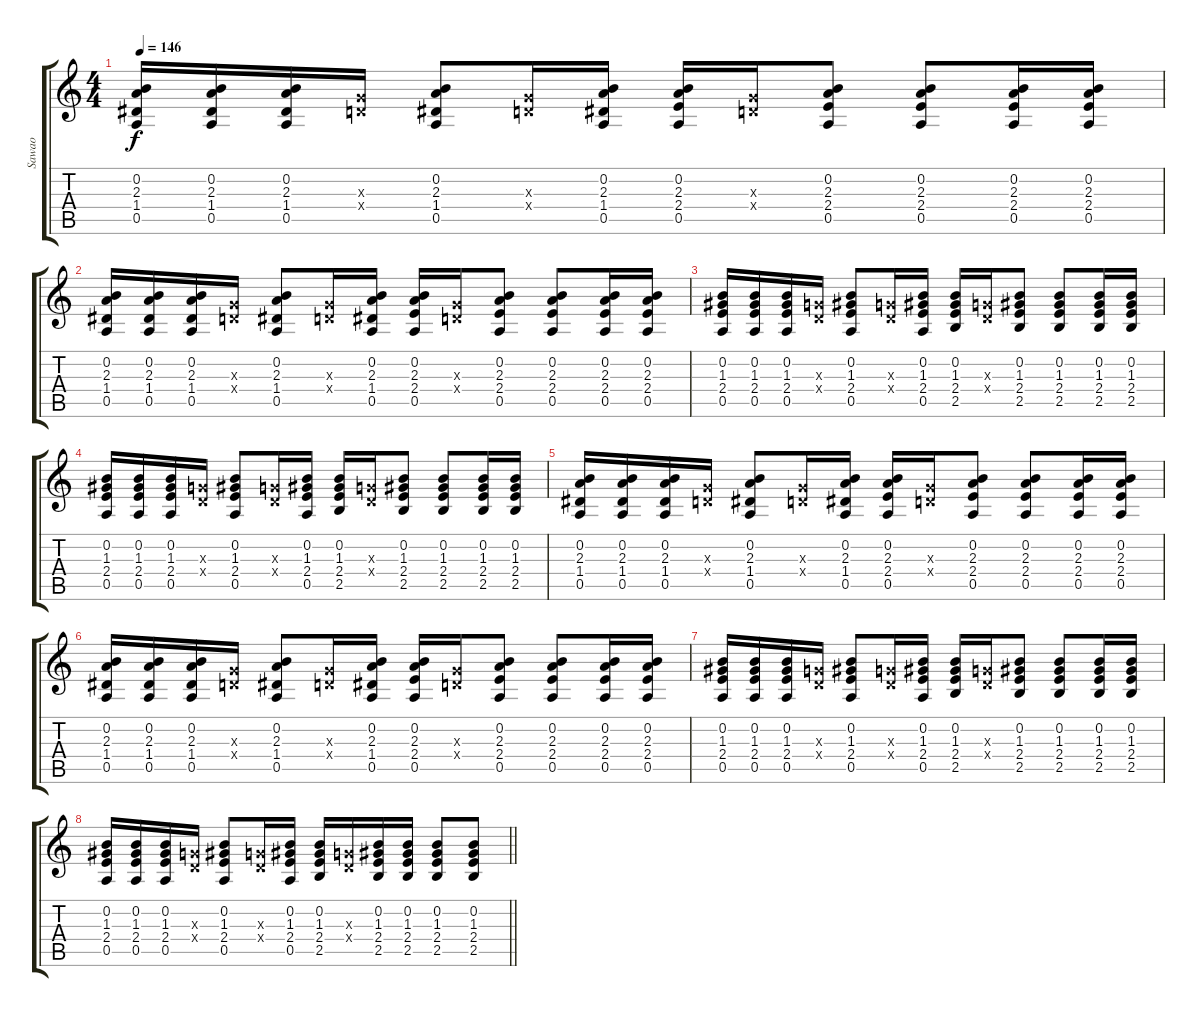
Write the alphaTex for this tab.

\track ("Sawao" "Sawao") {instrument distortionguitar}
\staff {score tabs}
\tuning (E4 B3 G3 D3 A2 E2) {hide}
\ts (4 4)
\tempo 146
\clef g2
\ks c
(0.2 2.3 1.4 0.5).16{dy f} (0.2 2.3 1.4 0.5).16 (0.2 2.3 1.4 0.5).16 (0.3{x} 0.4{x}).16 (0.2 2.3 1.4 0.5).8 (0.3{x} 0.4{x}).16 (0.2 2.3 1.4 0.5).16 (0.2 2.3 2.4 0.5).16 (0.3{x} 0.4{x}).16 (0.2 2.3 2.4 0.5).8 (0.2 2.3 2.4 0.5).8 (0.2 2.3 2.4 0.5).16 (0.2 2.3 2.4 0.5).16 |
(0.2 2.3 1.4 0.5).16 (0.2 2.3 1.4 0.5).16 (0.2 2.3 1.4 0.5).16 (0.3{x} 0.4{x}).16 (0.2 2.3 1.4 0.5).8 (0.3{x} 0.4{x}).16 (0.2 2.3 1.4 0.5).16 (0.2 2.3 2.4 0.5).16 (0.3{x} 0.4{x}).16 (0.2 2.3 2.4 0.5).8 (0.2 2.3 2.4 0.5).8 (0.2 2.3 2.4 0.5).16 (0.2 2.3 2.4 0.5).16 |
(0.2 1.3 2.4 0.5).16 (0.2 1.3 2.4 0.5).16 (0.2 1.3 2.4 0.5).16 (0.3{x} 0.4{x}).16 (0.2 1.3 2.4 0.5).8 (0.3{x} 0.4{x}).16 (0.2 1.3 2.4 0.5).16 (0.2 1.3 2.4 2.5).16 (0.3{x} 0.4{x}).16 (0.2 1.3 2.4 2.5).8 (0.2 1.3 2.4 2.5).8 (0.2 1.3 2.4 2.5).16 (0.2 1.3 2.4 2.5).16 |
(0.2 1.3 2.4 0.5).16 (0.2 1.3 2.4 0.5).16 (0.2 1.3 2.4 0.5).16 (0.3{x} 0.4{x}).16 (0.2 1.3 2.4 0.5).8 (0.3{x} 0.4{x}).16 (0.2 1.3 2.4 0.5).16 (0.2 1.3 2.4 2.5).16 (0.3{x} 0.4{x}).16 (0.2 1.3 2.4 2.5).8 (0.2 1.3 2.4 2.5).8 (0.2 1.3 2.4 2.5).16 (0.2 1.3 2.4 2.5).16 |
(0.2 2.3 1.4 0.5).16 (0.2 2.3 1.4 0.5).16 (0.2 2.3 1.4 0.5).16 (0.3{x} 0.4{x}).16 (0.2 2.3 1.4 0.5).8 (0.3{x} 0.4{x}).16 (0.2 2.3 1.4 0.5).16 (0.2 2.3 2.4 0.5).16 (0.3{x} 0.4{x}).16 (0.2 2.3 2.4 0.5).8 (0.2 2.3 2.4 0.5).8 (0.2 2.3 2.4 0.5).16 (0.2 2.3 2.4 0.5).16 |
(0.2 2.3 1.4 0.5).16 (0.2 2.3 1.4 0.5).16 (0.2 2.3 1.4 0.5).16 (0.3{x} 0.4{x}).16 (0.2 2.3 1.4 0.5).8 (0.3{x} 0.4{x}).16 (0.2 2.3 1.4 0.5).16 (0.2 2.3 2.4 0.5).16 (0.3{x} 0.4{x}).16 (0.2 2.3 2.4 0.5).8 (0.2 2.3 2.4 0.5).8 (0.2 2.3 2.4 0.5).16 (0.2 2.3 2.4 0.5).16 |
(0.2 1.3 2.4 0.5).16 (0.2 1.3 2.4 0.5).16 (0.2 1.3 2.4 0.5).16 (0.3{x} 0.4{x}).16 (0.2 1.3 2.4 0.5).8 (0.3{x} 0.4{x}).16 (0.2 1.3 2.4 0.5).16 (0.2 1.3 2.4 2.5).16 (0.3{x} 0.4{x}).16 (0.2 1.3 2.4 2.5).8 (0.2 1.3 2.4 2.5).8 (0.2 1.3 2.4 2.5).16 (0.2 1.3 2.4 2.5).16 |
\barLineRight lightlight
(0.2 1.3 2.4 0.5).16 (0.2 1.3 2.4 0.5).16 (0.2 1.3 2.4 0.5).16 (0.3{x} 0.4{x}).16 (0.2 1.3 2.4 0.5).8 (0.3{x} 0.4{x}).16 (0.2 1.3 2.4 0.5).16 (0.2 1.3 2.4 2.5).16 (0.3{x} 0.4{x}).16 (0.2 1.3 2.4 2.5).16 (0.2 1.3 2.4 2.5).16 (0.2 1.3 2.4 2.5).8 (0.2 1.3 2.4 2.5).8
